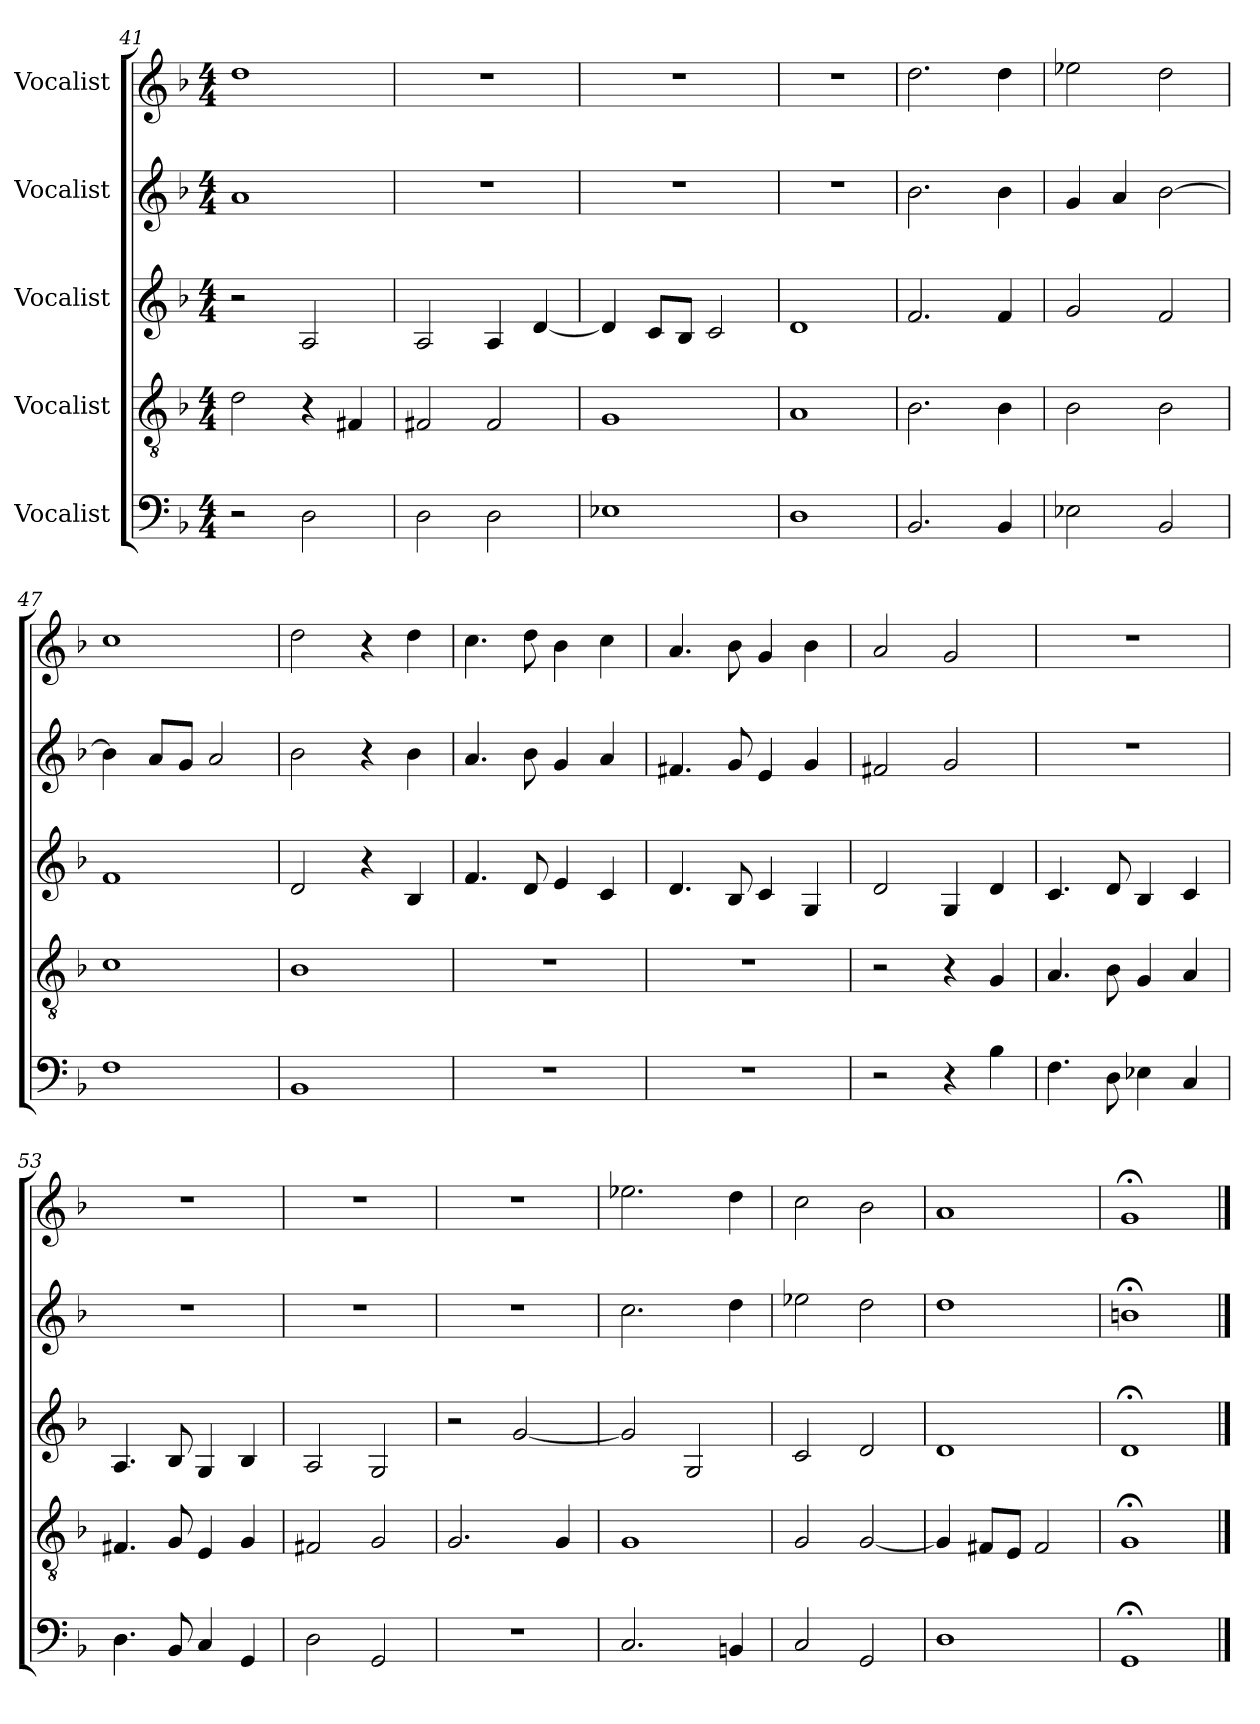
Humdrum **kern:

**kern	**kern	**kern	**kern	**kern
*part5	*part4	*part3	*part2	*part1
*staff5	*staff4	*staff3	*staff2	*staff1
*I"Vocalist	*I"Vocalist	*I"Vocalist	*I"Vocalist	*I"Vocalist
*clefF4	*clefGv2	*clefG2	*clefG2	*clefG2
*k[b-]	*k[b-]	*k[b-]	*k[b-]	*k[b-]
*M4/4	*M4/4	*M4/4	*M4/4	*M4/4
=41	=41	=41	=41	=41
2r	2d\	2r	1a	1dd
2D\	4r	2A/	.	.
.	4F#X/	.	.	.
=42	=42	=42	=42	=42
2D\	2F#X/	2A/	1r	1r
2D\	2F#/	4A/	.	.
.	.	[4d/	.	.
=43	=43	=43	=43	=43
1E-X	1G	4d/]	1r	1r
.	.	8c/L	.	.
.	.	8B-/J	.	.
.	.	2c/	.	.
=44	=44	=44	=44	=44
1D	1A	1d	1r	1r
=45	=45	=45	=45	=45
2.BB-/	2.B-\	2.f/	2.b-\	2.dd\
4BB-/	4B-\	4f/	4b-\	4dd\
=46	=46	=46	=46	=46
2E-X\	2B-\	2g/	4g/	2ee-X\
.	.	.	4a/	.
2BB-/	2B-\	2f/	[2b-\	2dd\
=47	=47	=47	=47	=47
1F	1c	1f	4b-\]	1cc
.	.	.	8a/L	.
.	.	.	8g/J	.
.	.	.	2a/	.
=48	=48	=48	=48	=48
1BB-	1B-	2d/	2b-\	2dd\
.	.	4r	4r	4r
.	.	4B-/	4b-\	4dd\
=49	=49	=49	=49	=49
1r	1r	4.f/	4.a/	4.cc\
.	.	8d/	8b-\	8dd\
.	.	4e/	4g/	4b-\
.	.	4c/	4a/	4cc\
=50	=50	=50	=50	=50
1r	1r	4.d/	4.f#X/	4.a/
.	.	8B-/	8g/	8b-\
.	.	4c/	4e/	4g/
.	.	4G/	4g/	4b-\
=51	=51	=51	=51	=51
2r	2r	2d/	2f#X/	2a/
4r	4r	4G/	2g/	2g/
4B-\	4G/	4d/	.	.
=52	=52	=52	=52	=52
4.F\	4.A/	4.c/	1r	1r
8D\	8B-\	8d/	.	.
4E-X\	4G/	4B-/	.	.
4C/	4A/	4c/	.	.
=53	=53	=53	=53	=53
4.D\	4.F#X/	4.A/	1r	1r
8BB-/	8G/	8B-/	.	.
4C/	4E/	4G/	.	.
4GG/	4G/	4B-/	.	.
=54	=54	=54	=54	=54
2D\	2F#X/	2A/	1r	1r
2GG/	2G/	2G/	.	.
=55	=55	=55	=55	=55
1r	2.G/	2r	1r	1r
.	.	[2g/	.	.
.	4G/	.	.	.
=56	=56	=56	=56	=56
2.C/	1G	2g/]	2.cc\	2.ee-X\
.	.	2G/	.	.
4BBn/	.	.	4dd\	4dd\
=57	=57	=57	=57	=57
2C/	2G/	2c/	2ee-X\	2cc\
2GG/	[2G/	2d/	2dd\	2b-\
=58	=58	=58	=58	=58
1D	4G/]	1d	1dd	1a
.	8F#X/L	.	.	.
.	8E/J	.	.	.
.	2F#/	.	.	.
=59	=59	=59	=59	=59
1GG;<	1G;<	1d;<	1bn;<	1g;<
==	==	==	==	==
*-	*-	*-	*-	*-
